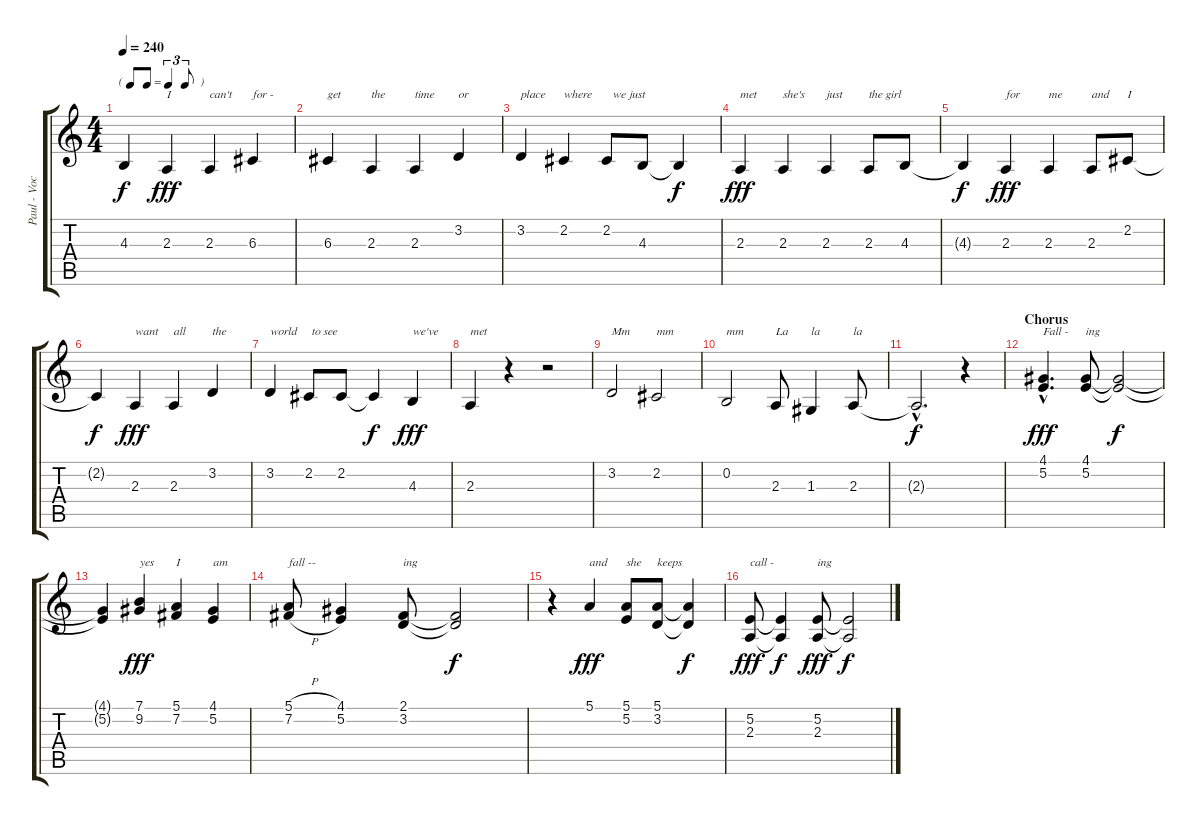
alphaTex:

\track ("Paul - Vocal" "Paul - Voc") {instrument tenorsax}
\staff {score tabs}
\tuning (E4 B3 G3 D3 A2 E2) {hide}
\ts (4 4)
\tf triplet8th
\tempo 240
\clef g2
\ks c
4.3{t}.4{dy f} 2.3.4{txt "I" dy fff} 2.3.4{txt "can't"} 6.3.4{txt "for -"} |
6.3.4{txt "get"} 2.3.4{txt "the"} 2.3.4{txt "time"} 3.2.4{txt "or"} |
3.2.4{txt "place"} 2.2.4{txt "where"} 2.2.8{txt "  we just"} 4.3.8 4.3{t}.4{dy f} |
2.3.4{txt "met" dy fff} 2.3.4{txt "she's"} 2.3.4{txt "just"} 2.3.8{txt "the girl"} 4.3.8 |
4.3{t}.4{dy f} 2.3.4{txt "for" dy fff} 2.3.4{txt "me"} 2.3.8{txt "and"} 2.2.8{txt "I"} |
2.2{t}.4{dy f} 2.3.4{txt "want" dy fff} 2.3.4{txt "all"} 3.2.4{txt "the"} |
3.2.4{txt "world"} 2.2.8{txt " to see"} 2.2.8 2.2{t}.4{dy f} 4.3.4{txt "we've" dy fff} |
2.3.4{txt "met"} r.4 r.2 |
3.2.2{txt "Mm"} 2.2.2{txt "mm"} |
0.2.2{txt "mm"} 2.3.8{txt "La"} 1.3.4{txt "la"} 2.3.8{txt "la"} |
2.3{hac t}.2{d dy f} r.4 |
\section ("" "Chorus")
(4.1{hac} 5.2{hac}).4{d txt "Fall -" dy fff} (4.1 5.2).8{txt "ing"} (4.1{t} 5.2{t}).2{dy f} |
(4.1{t} 5.2{t}).4 (7.1 9.2).4{txt "yes" dy fff} (5.1 7.2).4{txt "I"} (4.1 5.2).4{txt "am"} |
(5.1{h} 7.2{h}).8{txt "fall --"} (4.1 5.2).4 (2.1 3.2).8{txt "ing"} (2.1{t} 3.2{t}).2{dy f} |
r.4 5.1.4{txt "and" dy fff} (5.1 5.2).8{txt "she"} (5.1 3.2).8{txt "keeps"} (5.1{t} 3.2{t}).4{dy f} |
(5.2 2.3).8{txt "call -" dy fff} (5.2{t} 2.3{t}).4{dy f} (5.2 2.3).8{txt "ing" dy fff} (5.2{t} 2.3{t}).2{dy f}
